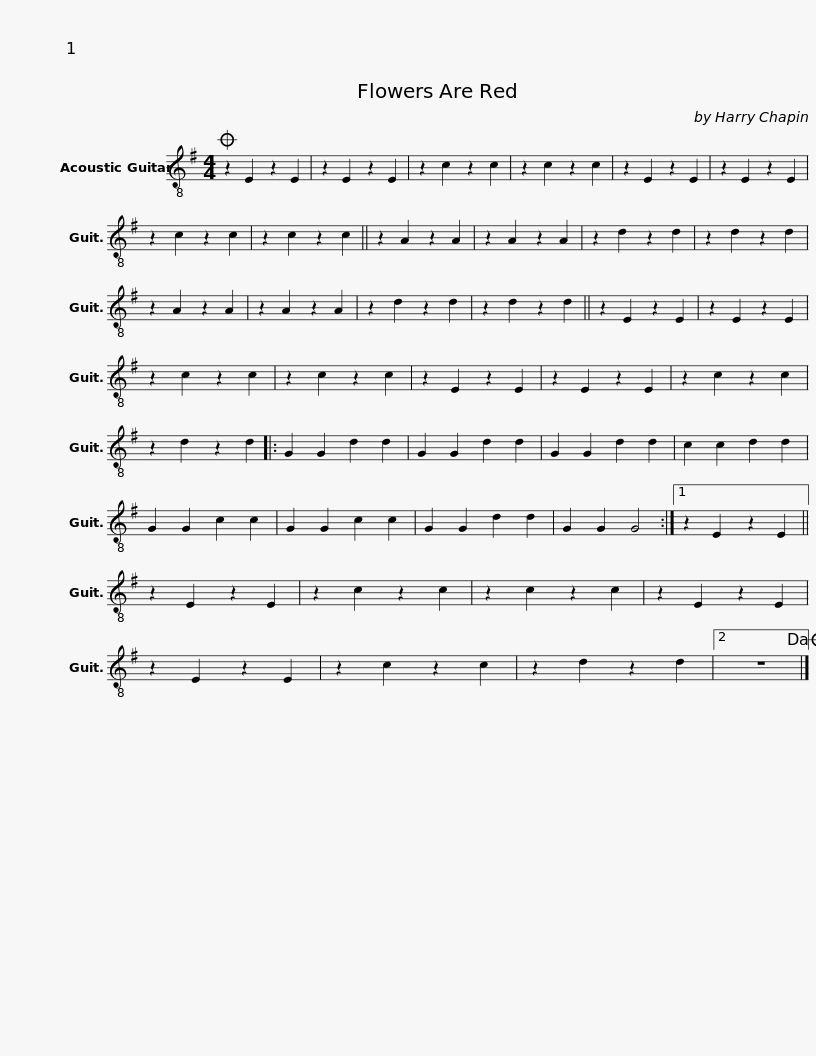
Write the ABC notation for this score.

X:1
L:1/8
M:4/4
I:linebreak $
K:G
V:1 treble-8
V:1
O z2 E2 z2 E2 | z2 E2 z2 E2 | z2 c2 z2 c2 | z2 c2 z2 c2 | z2 E2 z2 E2 | %5
 z2 E2 z2 E2 | z2 c2 z2 c2 | z2 c2 z2 c2 || z2 A2 z2 A2 |$ z2 A2 z2 A2 | %10
 z2 d2 z2 d2 | z2 d2 z2 d2 | z2 A2 z2 A2 | z2 A2 z2 A2 | z2 d2 z2 d2 | %15
 z2 d2 z2 d2 || z2 E2 z2 E2 | z2 E2 z2 E2 |$ z2 c2 z2 c2 | z2 c2 z2 c2 | %20
 z2 E2 z2 E2 | z2 E2 z2 E2 | z2 c2 z2 c2 | z2 d2 z2 d2 |: G2 G2 d2 d2 | %25
 G2 G2 d2 d2 | G2 G2 d2 d2 |$ c2 c2 d2 d2 | G2 G2 c2 c2 | G2 G2 c2 c2 | %30
 G2 G2 d2 d2 | G2 G2 G4 :|1 z2 E2 z2 E2 || z2 E2 z2 E2 | z2 c2 z2 c2 | %35
 z2 c2 z2 c2 | z2 E2 z2 E2 |$ z2 E2 z2 E2 | z2 c2 z2 c2 | z2 d2 z2 d2 |2 %40
 z8!dacoda! |] %41
